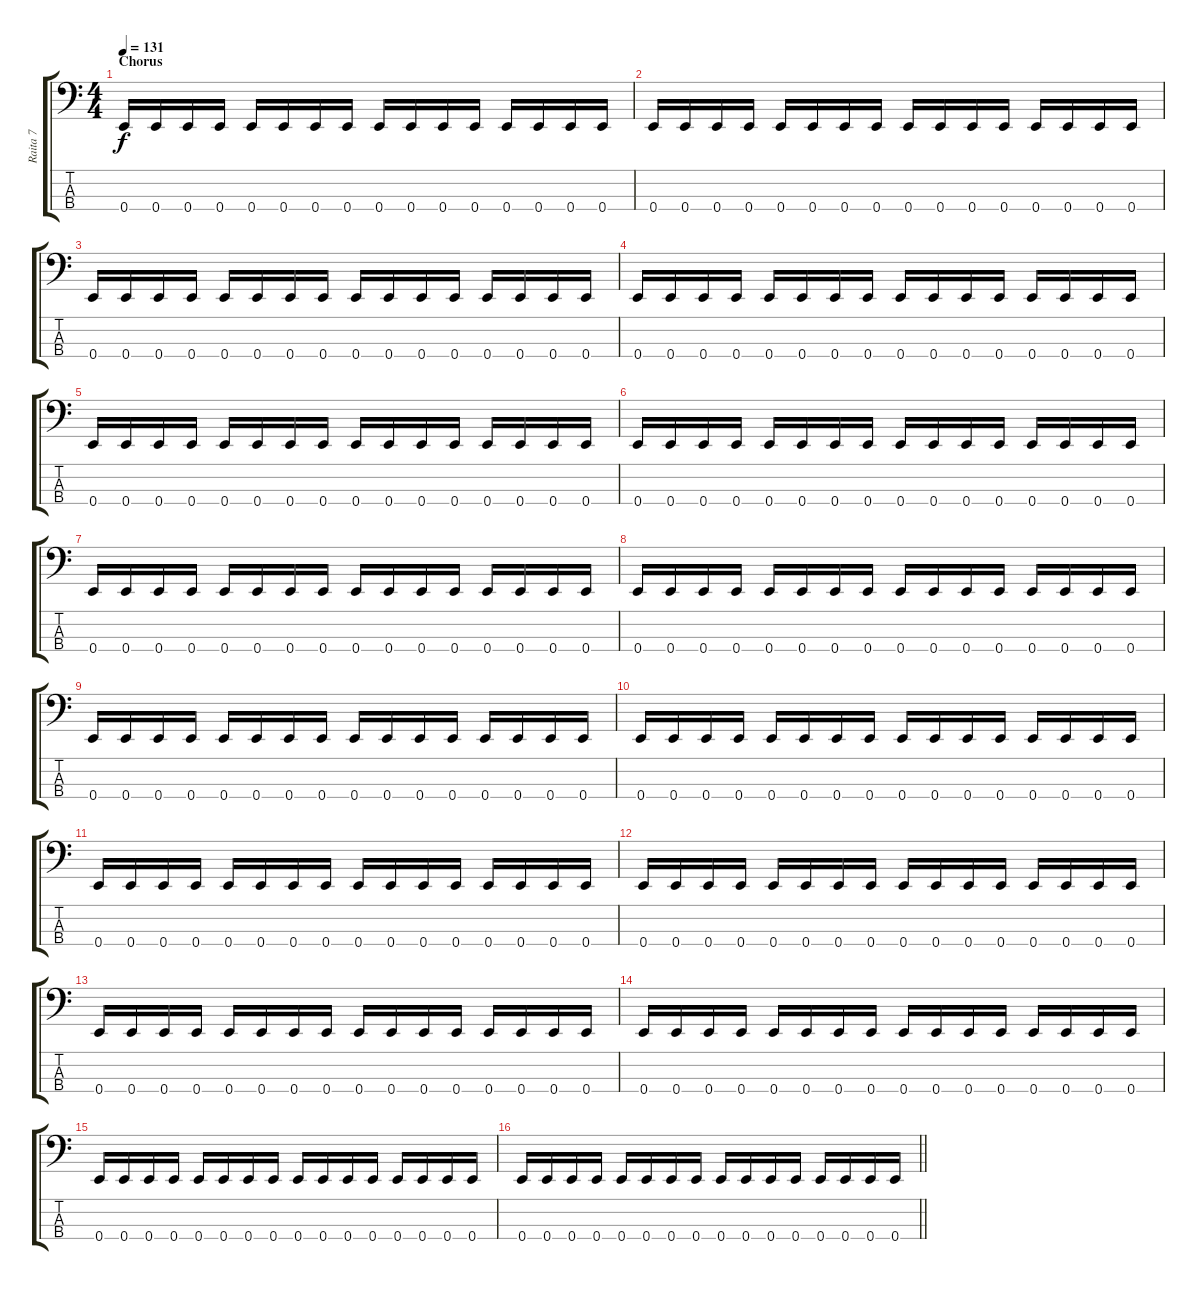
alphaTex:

\track ("Raita 7" "Raita 7") {instrument electricbassfinger}
\staff {score tabs}
\tuning (G2 D2 A1 E1) {hide}
\ts (4 4)
\section ("" "Chorus")
\tempo 131
\clef f4
\ks c
0.4.16{dy f} 0.4.16 0.4.16 0.4.16 0.4.16 0.4.16 0.4.16 0.4.16 0.4.16 0.4.16 0.4.16 0.4.16 0.4.16 0.4.16 0.4.16 0.4.16 |
0.4.16 0.4.16 0.4.16 0.4.16 0.4.16 0.4.16 0.4.16 0.4.16 0.4.16 0.4.16 0.4.16 0.4.16 0.4.16 0.4.16 0.4.16 0.4.16 |
0.4.16 0.4.16 0.4.16 0.4.16 0.4.16 0.4.16 0.4.16 0.4.16 0.4.16 0.4.16 0.4.16 0.4.16 0.4.16 0.4.16 0.4.16 0.4.16 |
0.4.16 0.4.16 0.4.16 0.4.16 0.4.16 0.4.16 0.4.16 0.4.16 0.4.16 0.4.16 0.4.16 0.4.16 0.4.16 0.4.16 0.4.16 0.4.16 |
0.4.16 0.4.16 0.4.16 0.4.16 0.4.16 0.4.16 0.4.16 0.4.16 0.4.16 0.4.16 0.4.16 0.4.16 0.4.16 0.4.16 0.4.16 0.4.16 |
0.4.16 0.4.16 0.4.16 0.4.16 0.4.16 0.4.16 0.4.16 0.4.16 0.4.16 0.4.16 0.4.16 0.4.16 0.4.16 0.4.16 0.4.16 0.4.16 |
0.4.16 0.4.16 0.4.16 0.4.16 0.4.16 0.4.16 0.4.16 0.4.16 0.4.16 0.4.16 0.4.16 0.4.16 0.4.16 0.4.16 0.4.16 0.4.16 |
0.4.16 0.4.16 0.4.16 0.4.16 0.4.16 0.4.16 0.4.16 0.4.16 0.4.16 0.4.16 0.4.16 0.4.16 0.4.16 0.4.16 0.4.16 0.4.16 |
0.4.16 0.4.16 0.4.16 0.4.16 0.4.16 0.4.16 0.4.16 0.4.16 0.4.16 0.4.16 0.4.16 0.4.16 0.4.16 0.4.16 0.4.16 0.4.16 |
0.4.16 0.4.16 0.4.16 0.4.16 0.4.16 0.4.16 0.4.16 0.4.16 0.4.16 0.4.16 0.4.16 0.4.16 0.4.16 0.4.16 0.4.16 0.4.16 |
0.4.16 0.4.16 0.4.16 0.4.16 0.4.16 0.4.16 0.4.16 0.4.16 0.4.16 0.4.16 0.4.16 0.4.16 0.4.16 0.4.16 0.4.16 0.4.16 |
0.4.16 0.4.16 0.4.16 0.4.16 0.4.16 0.4.16 0.4.16 0.4.16 0.4.16 0.4.16 0.4.16 0.4.16 0.4.16 0.4.16 0.4.16 0.4.16 |
0.4.16 0.4.16 0.4.16 0.4.16 0.4.16 0.4.16 0.4.16 0.4.16 0.4.16 0.4.16 0.4.16 0.4.16 0.4.16 0.4.16 0.4.16 0.4.16 |
0.4.16 0.4.16 0.4.16 0.4.16 0.4.16 0.4.16 0.4.16 0.4.16 0.4.16 0.4.16 0.4.16 0.4.16 0.4.16 0.4.16 0.4.16 0.4.16 |
0.4.16 0.4.16 0.4.16 0.4.16 0.4.16 0.4.16 0.4.16 0.4.16 0.4.16 0.4.16 0.4.16 0.4.16 0.4.16 0.4.16 0.4.16 0.4.16 |
\barLineRight lightlight
0.4.16 0.4.16 0.4.16 0.4.16 0.4.16 0.4.16 0.4.16 0.4.16 0.4.16 0.4.16 0.4.16 0.4.16 0.4.16 0.4.16 0.4.16 0.4.16
